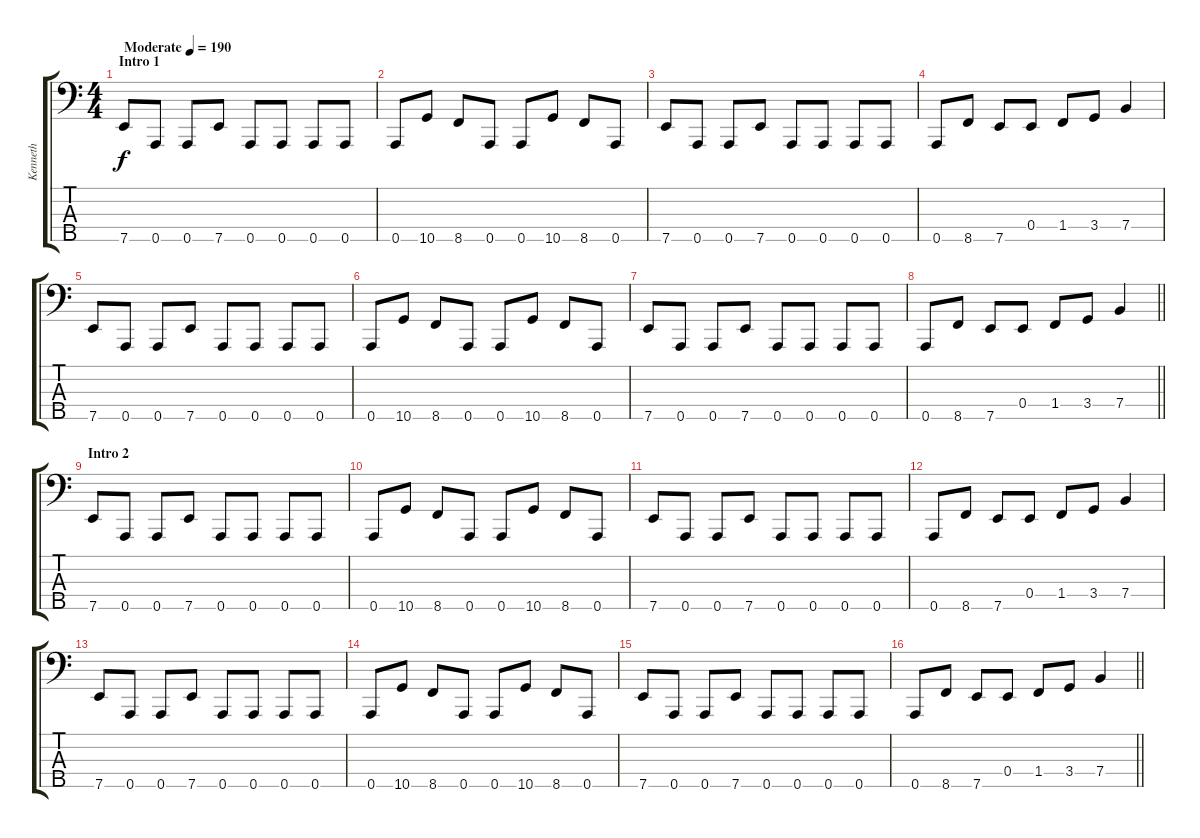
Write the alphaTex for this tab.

\track ("Kenneth" "Kenneth") {instrument electricbasspick}
\staff {score tabs}
\tuning (G2 D2 A1 E1 A0) {hide}
\ts (4 4)
\section ("" "Intro 1")
\tempo (190 "Moderate")
\clef f4
\ks c
7.5.8{dy f instrument electricbasspick} 0.5.8 0.5.8 7.5.8 0.5.8 0.5.8 0.5.8 0.5.8 |
0.5.8 10.5.8 8.5.8 0.5.8 0.5.8 10.5.8 8.5.8 0.5.8 |
7.5.8 0.5.8 0.5.8 7.5.8 0.5.8 0.5.8 0.5.8 0.5.8 |
0.5.8 8.5.8 7.5.8 0.4.8 1.4.8 3.4.8 7.4.4 |
7.5.8 0.5.8 0.5.8 7.5.8 0.5.8 0.5.8 0.5.8 0.5.8 |
0.5.8 10.5.8 8.5.8 0.5.8 0.5.8 10.5.8 8.5.8 0.5.8 |
7.5.8 0.5.8 0.5.8 7.5.8 0.5.8 0.5.8 0.5.8 0.5.8 |
\barLineRight lightlight
0.5.8 8.5.8 7.5.8 0.4.8 1.4.8 3.4.8 7.4.4 |
\section ("" "Intro 2")
7.5.8 0.5.8 0.5.8 7.5.8 0.5.8 0.5.8 0.5.8 0.5.8 |
0.5.8 10.5.8 8.5.8 0.5.8 0.5.8 10.5.8 8.5.8 0.5.8 |
7.5.8 0.5.8 0.5.8 7.5.8 0.5.8 0.5.8 0.5.8 0.5.8 |
0.5.8 8.5.8 7.5.8 0.4.8 1.4.8 3.4.8 7.4.4 |
7.5.8 0.5.8 0.5.8 7.5.8 0.5.8 0.5.8 0.5.8 0.5.8 |
0.5.8 10.5.8 8.5.8 0.5.8 0.5.8 10.5.8 8.5.8 0.5.8 |
7.5.8 0.5.8 0.5.8 7.5.8 0.5.8 0.5.8 0.5.8 0.5.8 |
\barLineRight lightlight
0.5.8 8.5.8 7.5.8 0.4.8 1.4.8 3.4.8 7.4.4
